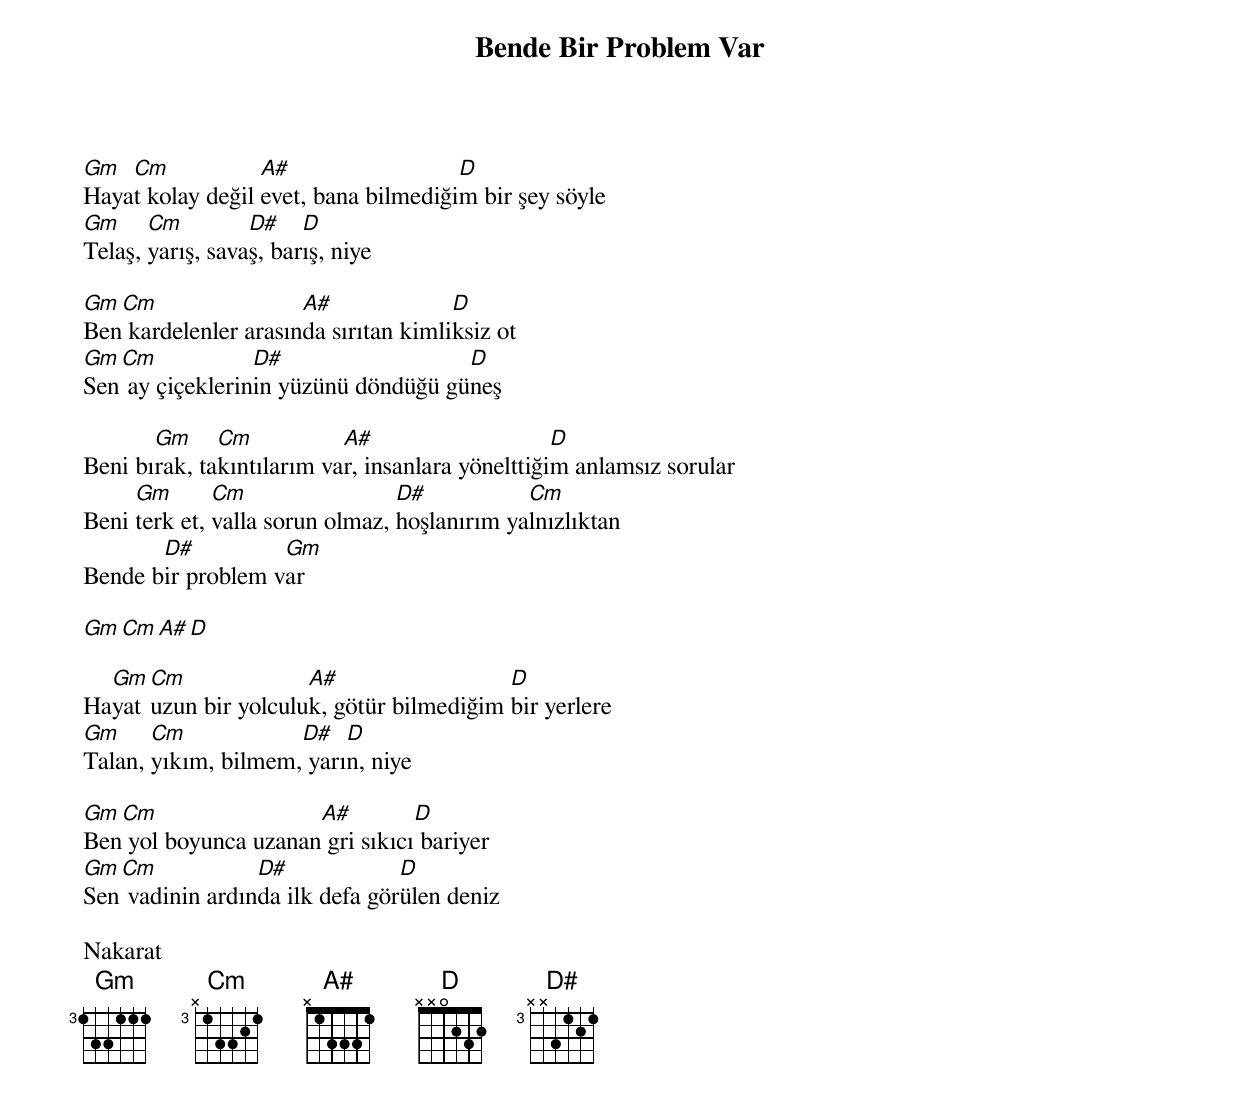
{title: Bende Bir Problem Var}
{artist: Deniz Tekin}

Gm  Cm            A#                  D
Hayat kolay değil evet, bana bilmediğim bir şey söyle
Gm     Cm         D#    D
Telaş, yarış, savaş, barış, niye

Gm Cm                 A#              D
Ben kardelenler arasında sırıtan kimliksiz ot
Gm Cm            D#                  D
Sen ay çiçeklerinin yüzünü döndüğü güneş

       Gm     Cm           A#                     D
Beni bırak, takıntılarım var, insanlara yönelttiğim anlamsız sorular
     Gm       Cm                 D#           Cm
Beni terk et, valla sorun olmaz, hoşlanırım yalnızlıktan
       D#          Gm
Bende bir problem var

Gm  Cm  A# D

  Gm  Cm              A#                  D
Hayat uzun bir yolculuk, götür bilmediğim bir yerlere
Gm     Cm            D#   D
Talan, yıkım, bilmem, yarın, niye

Gm Cm                 A#         D
Ben yol boyunca uzanan gri sıkıcı bariyer
Gm Cm            D#             D
Sen vadinin ardında ilk defa görülen deniz

Nakarat
